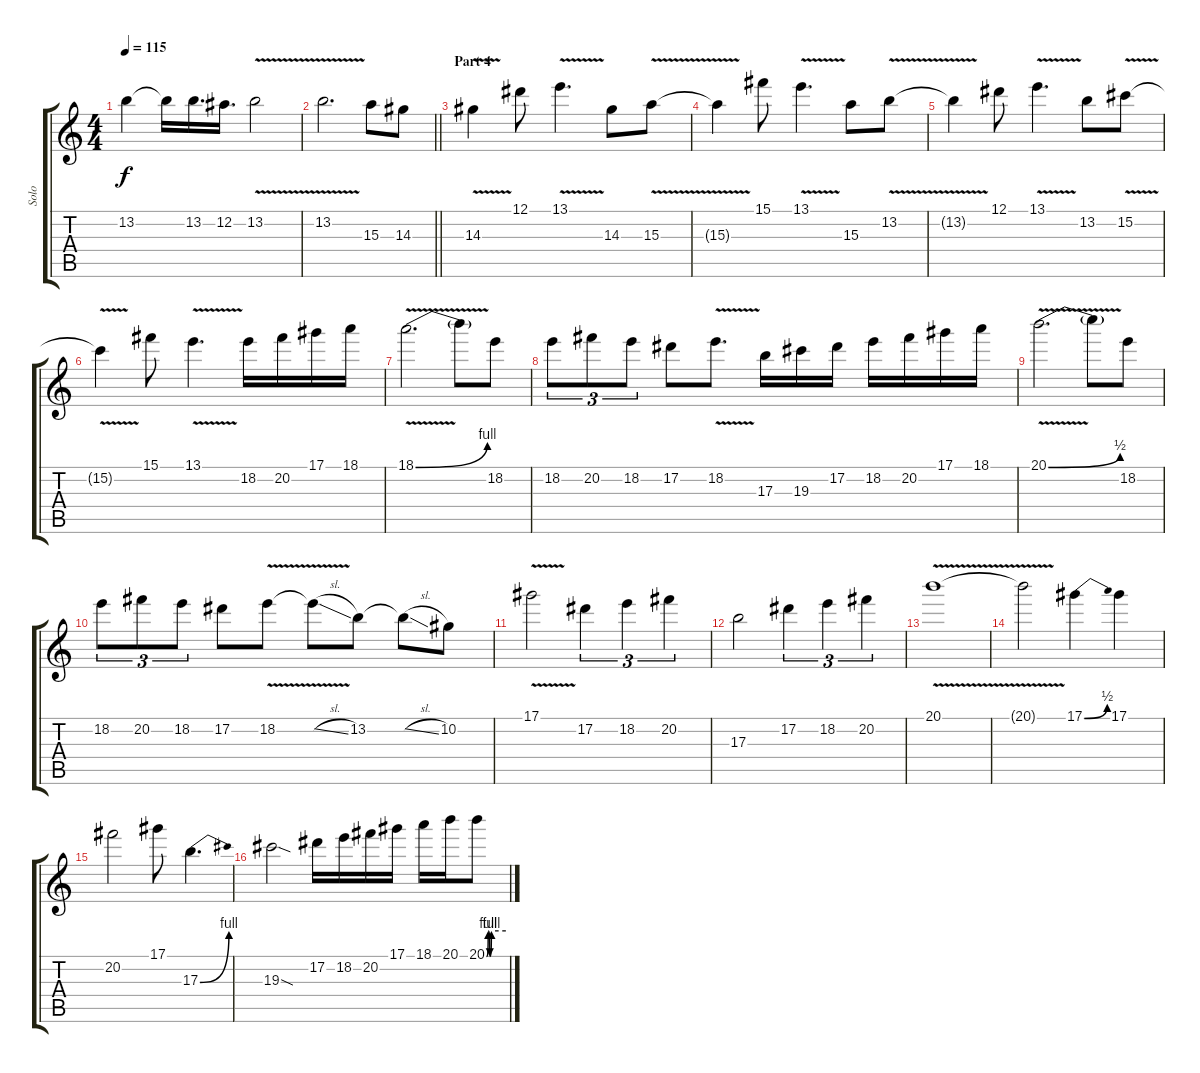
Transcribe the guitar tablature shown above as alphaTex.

\track ("Solo" "Solo") {instrument distortionguitar}
\staff {score tabs}
\tuning (Eb4 Bb3 Gb3 Db3 Ab2 Eb2) {hide}
\ts (4 4)
\tempo 115
\clef g2
\ks c
13.2{t}.4{dy f} 13.2{t}.16 13.2.16{d} 12.2.16{d} 13.2{v}.2 |
\barLineRight lightlight
13.2{v}.2{d} 15.3.8 14.3.8 |
\section ("" "Part 4")
14.3{v}.4 12.1.8 13.1{v}.4{d} 14.3.8 15.3{v}.8 |
15.3{t}.4 15.1.8 13.1{v}.4{d} 15.3.8 13.2{v}.8 |
13.2{t}.4 12.1.8 13.1{v}.4{d} 13.2.8 15.2{v}.8 |
15.2{t}.4 15.1.8 13.1{v}.4{d} 18.2.16 20.2.16 17.1.16 18.1.16 |
18.1{be (bend 0 0 60 4) v}.2{d} 18.1{t}.8 18.2.8 |
18.2.8{tu (3 2)} 20.2.8{tu (3 2)} 18.2.8{tu (3 2)} 17.2.8 18.2{v}.8{d} 17.3.16 19.3.16 17.2.16 18.2.16 20.2.16 17.1.16 18.1.16 |
20.1{be (bend 0 0 60 2) v}.2{d} 20.1{t}.8 18.2.8 |
18.2.8{tu (3 2)} 20.2.8{tu (3 2)} 18.2.8{tu (3 2)} 17.2.8 18.2{v}.8 18.2{sl t}.8 13.2.8 13.2{sl t}.8 10.2.8 |
17.1{v}.2 17.2.4{tu (3 2)} 18.2.4{tu (3 2)} 20.2.4{tu (3 2)} |
17.3.2 17.2.4{tu (3 2)} 18.2.4{tu (3 2)} 20.2.4{tu (3 2)} |
20.1{v}.1 |
20.1{t}.2 17.1{be (bend 0 0 60 2)}.4 17.1.4 |
20.2.2 17.1.8 17.3{be (bend 0 0 60 4)}.4{d} |
19.3{sod}.2 17.2.16 18.2.16 20.2.16 17.1.16 18.1.16 20.1.16 20.1{be (custom 0 0 5 4 10 0 15 4 60 4)}.8
